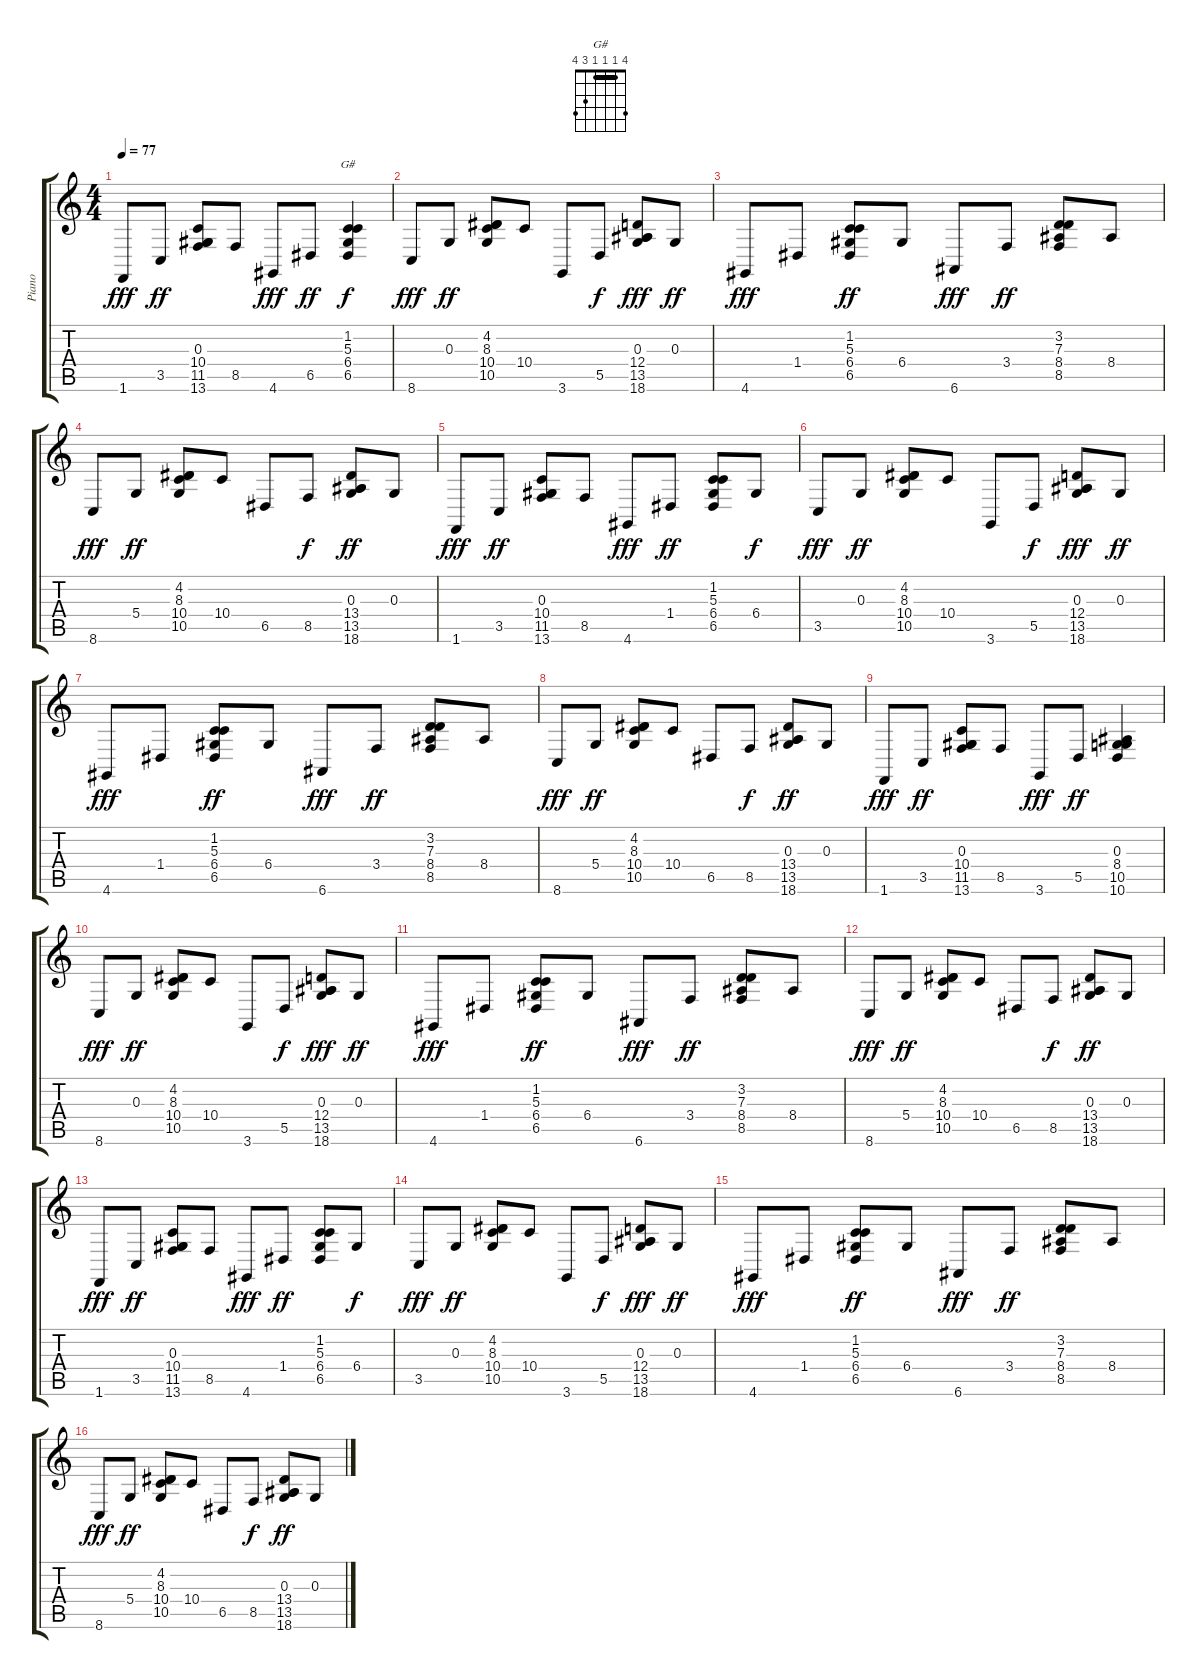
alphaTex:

\track ("Piano" "Piano") {instrument acousticgrandpiano}
\staff {score tabs}
\tuning (E4 B3 G3 D3 A2 E2) {hide}
\chord ("G#" 4 1 1 1 3 4) {barre 1}
\ts (4 4)
\tempo 77
\clef g2
\ks c
1.6.8{dy fff instrument acousticgrandpiano} 3.5.8{dy ff} (0.3 10.4 11.5 13.6).8 8.5.8 4.6.8{dy fff} 6.5.8{dy ff} (1.2 5.3 6.4 6.5).4{ch "G#" dy f} |
8.6.8{dy fff} 0.3.8{dy ff} (4.2 8.3 10.4 10.5).8 10.4.8 3.6.8 5.5.8{dy f} (0.3 12.4 13.5 18.6).8{dy fff} 0.3.8{dy ff} |
4.6.8{dy fff} 1.4.8 (1.2 5.3 6.4 6.5).8{dy ff} 6.4.8 6.6.8{dy fff} 3.4.8{dy ff} (3.2 7.3 8.4 8.5).8 8.4.8 |
8.6.8{dy fff} 5.4.8{dy ff} (4.2 8.3 10.4 10.5).8 10.4.8 6.5.8 8.5.8{dy f} (0.3 13.4 13.5 18.6).8{dy ff} 0.3.8 |
1.6.8{dy fff} 3.5.8{dy ff} (0.3 10.4 11.5 13.6).8 8.5.8 4.6.8{dy fff} 1.4.8{dy ff} (1.2 5.3 6.4 6.5).8 6.4.8{dy f} |
3.5.8{dy fff} 0.3.8{dy ff} (4.2 8.3 10.4 10.5).8 10.4.8 3.6.8 5.5.8{dy f} (0.3 12.4 13.5 18.6).8{dy fff} 0.3.8{dy ff} |
4.6.8{dy fff} 1.4.8 (1.2 5.3 6.4 6.5).8{dy ff} 6.4.8 6.6.8{dy fff} 3.4.8{dy ff} (3.2 7.3 8.4 8.5).8 8.4.8 |
8.6.8{dy fff} 5.4.8{dy ff} (4.2 8.3 10.4 10.5).8 10.4.8 6.5.8 8.5.8{dy f} (0.3 13.4 13.5 18.6).8{dy ff} 0.3.8 |
1.6.8{dy fff} 3.5.8{dy ff} (0.3 10.4 11.5 13.6).8 8.5.8 3.6.8{dy fff} 5.5.8{dy ff} (0.3 8.4 10.5 10.6).4 |
8.6.8{dy fff} 0.3.8{dy ff} (4.2 8.3 10.4 10.5).8 10.4.8 3.6.8 5.5.8{dy f} (0.3 12.4 13.5 18.6).8{dy fff} 0.3.8{dy ff} |
4.6.8{dy fff} 1.4.8 (1.2 5.3 6.4 6.5).8{dy ff} 6.4.8 6.6.8{dy fff} 3.4.8{dy ff} (3.2 7.3 8.4 8.5).8 8.4.8 |
8.6.8{dy fff} 5.4.8{dy ff} (4.2 8.3 10.4 10.5).8 10.4.8 6.5.8 8.5.8{dy f} (0.3 13.4 13.5 18.6).8{dy ff} 0.3.8 |
1.6.8{dy fff} 3.5.8{dy ff} (0.3 10.4 11.5 13.6).8 8.5.8 4.6.8{dy fff} 1.4.8{dy ff} (1.2 5.3 6.4 6.5).8 6.4.8{dy f} |
3.5.8{dy fff} 0.3.8{dy ff} (4.2 8.3 10.4 10.5).8 10.4.8 3.6.8 5.5.8{dy f} (0.3 12.4 13.5 18.6).8{dy fff} 0.3.8{dy ff} |
4.6.8{dy fff} 1.4.8 (1.2 5.3 6.4 6.5).8{dy ff} 6.4.8 6.6.8{dy fff} 3.4.8{dy ff} (3.2 7.3 8.4 8.5).8 8.4.8 |
8.6.8{dy fff} 5.4.8{dy ff} (4.2 8.3 10.4 10.5).8 10.4.8 6.5.8 8.5.8{dy f} (0.3 13.4 13.5 18.6).8{dy ff} 0.3.8
